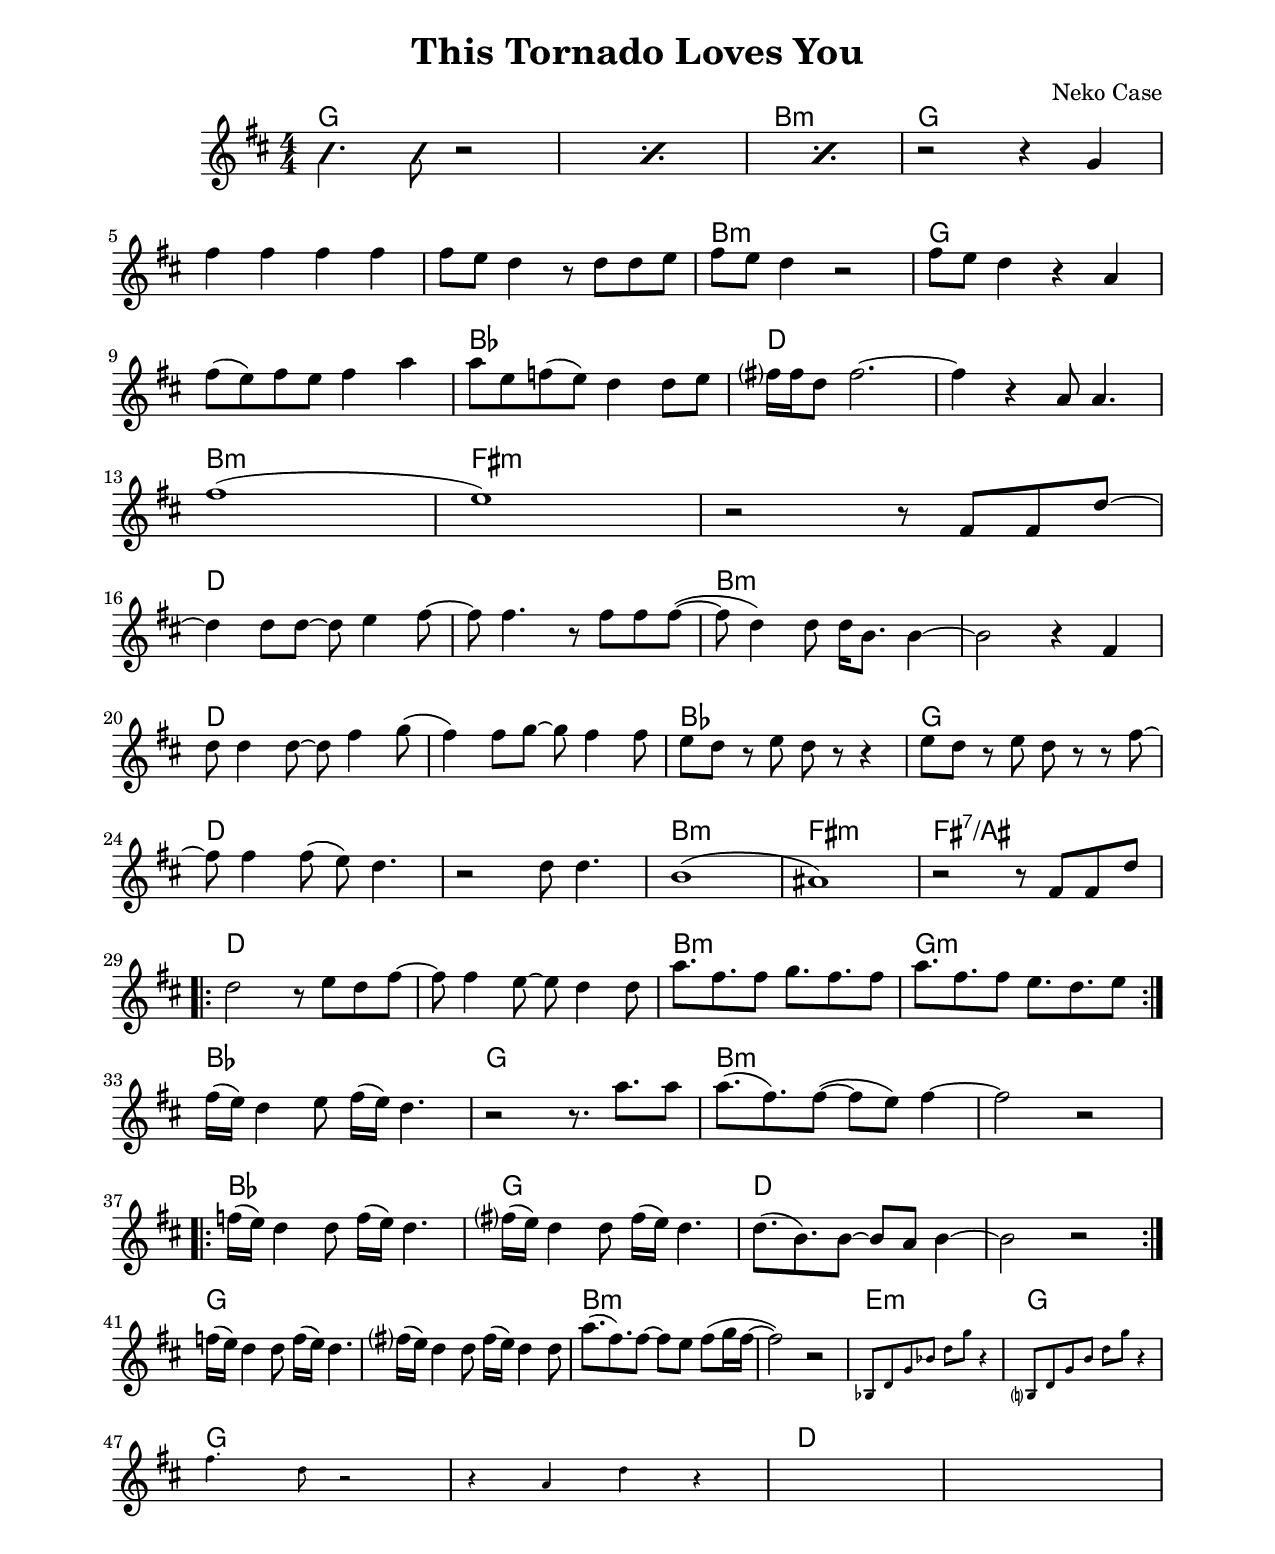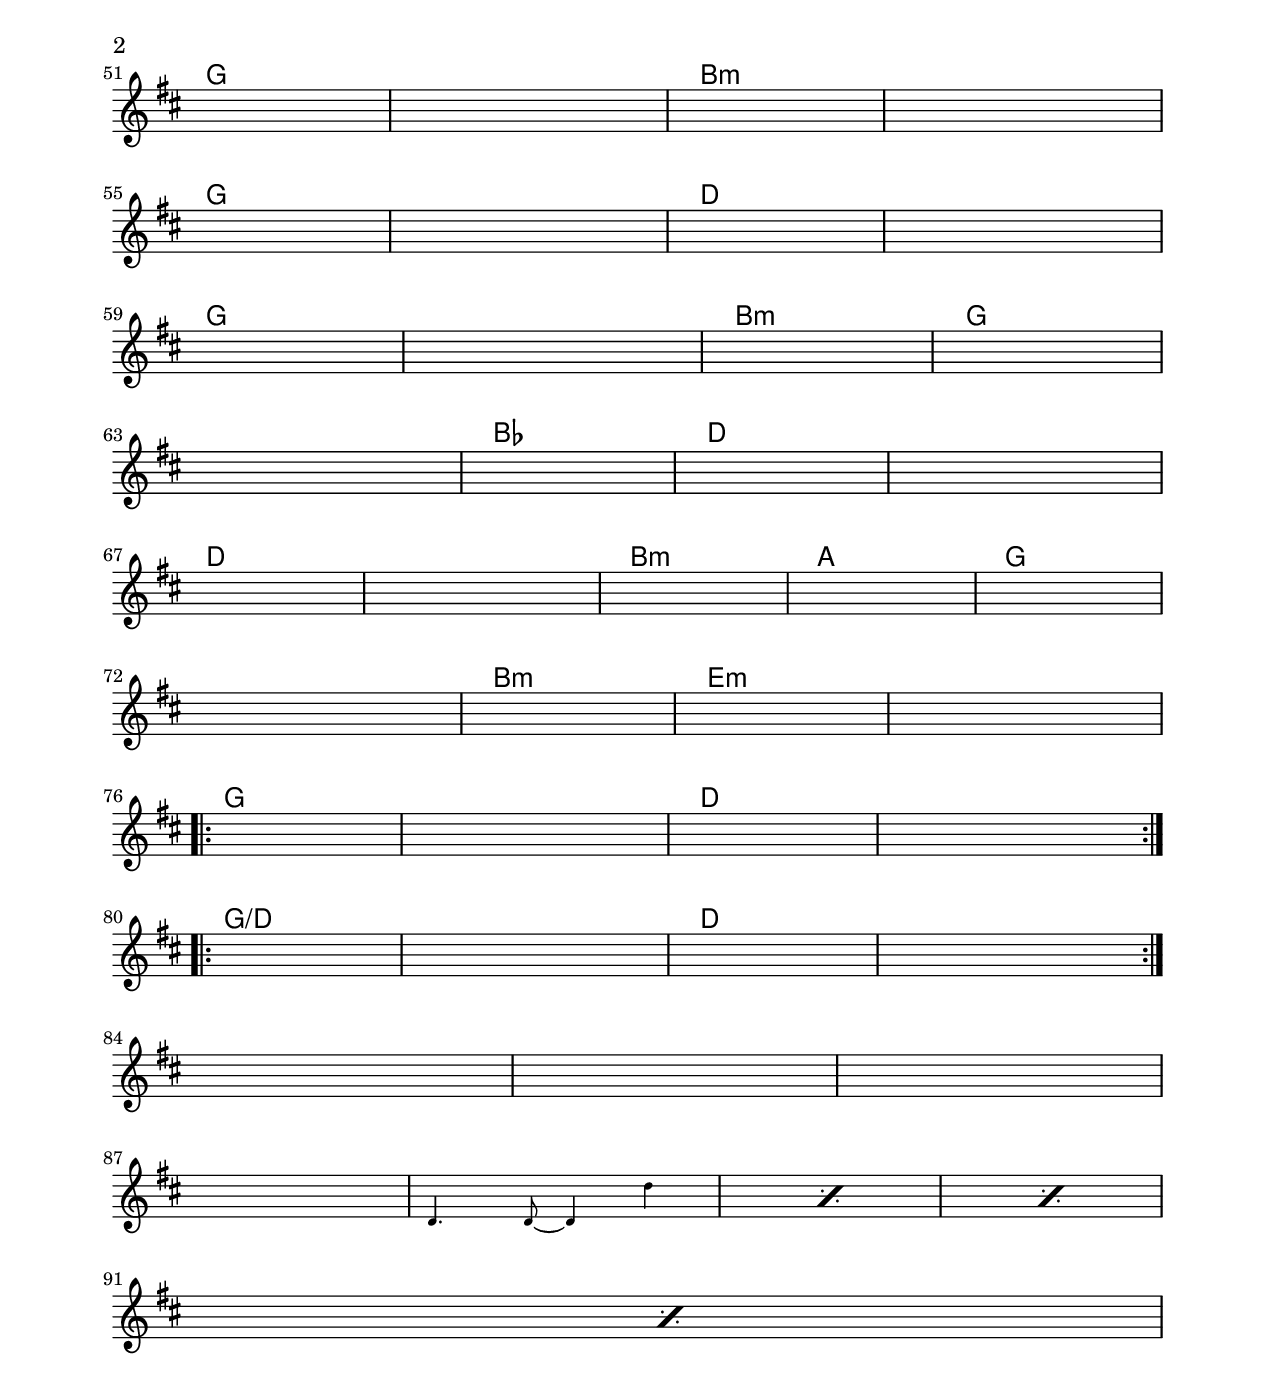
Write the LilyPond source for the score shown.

\version "2.23.11"

\include "settings.ily"
\include "style.ily"
intro = \relative c'' \new Voice \with {
  \consists "Pitch_squash_engraver"
} {

  \improvisationOn
  \repeat percent 3 {
    c4. c8 r2 |
  }
  \improvisationOff r2 r4
}

outro = \new CueVoice \relative c' {
  \repeat percent 4 {
    d4. d8~ d4 d' |
  }
}

melody = \relative c'' {
  \intro g4 |

  fs' fs fs fs |
  fs8 e d4 r8 d d e |
  fs e d4 r2 |
  fs8 e d4 r4 a |

  fs'8( e) fs e fs4 a |
  a8 e f( e) d4 d8 e |
  fs?16 fs d8 fs2.~ |
  fs4 r a,8 a4. |

  fs'1( |
  e) |
  r2 r8 fs, fs d'~ |

  d4 d8 d~ d e4 fs8~ |
  fs fs4. r8 fs fs fs(~ |
  fs8 d4) d8 d16 b8. b4~ |
  b2 r4 fs |

  d'8 d4 d8~ d fs4 g8( |
  fs4) fs8 g~ g fs4 fs8 |
  e d r e d r r4 |
  e8 d r e d r r8 fs~ |

  fs fs4 fs8( e8) d4. |
  r2 d8 d4. |

  b1( |
  as) |
  r2 r8 fs fs d' |

  d2 r8 e d fs~ |
  fs fs4 e8~ e d4 d8 |
  a'8. fs fs8 g8. fs fs8 |
  a8. fs fs8 e8. d e8 |

  fs16( e) d4 e8 fs16( e) d4. |
  r2 r8. a' a8 |
  a8.( fs) fs8~( fs e) fs4~ |
  fs2 r |

  f16( e) d4 d8 f16( e) d4. |
  fs?16( e) d4 d8 fs16( e) d4. |
  d8.( b) b8~ b a b4~ |
  b2 r |

  f'16( e) d4 d8 f16( e) d4. |
  fs?16( e) d4 d8 fs16( e) d4 d8 |
  a'8.( fs) fs8~ fs e fs8( g16 fs~ |
  fs2) r2 |

  \new CueVoice \relative c' {
    bf8 d g bf d g r4 |
    b,,?8 d g b d g r4 |
    fs4. d8 r2 |
    r4 a d r |
  }
  s1 * 39 |
  \outro
}

intro = \chordmode {
  g1  |
  s |
  b:m |
  g |
}

verse = \chordmode {
  s1  |
  s |
  b:m |
  g |

  s1  |
  bf |
  d |
  s |

  b:m |
  fs:m |
  s |

  d |
  s |
  b:m |
  s |

  d |
  s |
  bf |
  g |

  d |
  s |

  b:m |
  fs:m |
  fs:7/as |

  d |
  s |
  b:m |
  g:m |

  bf |
  g |
  b:m |
  s |

  bf |
  g |
  d |
  s |

  g |
  s |
  b:m |
  s |

  e:m |
  g |

  g |
  s |
  d |
  s |

  g |
  s |
  b:m |
  s |

  g |
  s |
  d |
  s |

  g |
  s |
  b:m |
  g |

  s1  |
  bf |
  d |
  s |

  d |
  s |
  b:m |
  a |

  g |
  s |
  b:m |
  e:m |
  s |

  g |
  s |
  d |
  s |

  g:/d |
  s |
  d |
  s |
}

changes = \chords {
  \intro
  \verse
}

base = {
  s1 * 4 |
}

twice_base =  {
  \repeat unfold 2 {
    \base
  }
}

repeat_base =  {
  \repeat volta 2 {
    \base
  }
}

intro = {
  \base
}

part_one = {
  \twice_base
  s1 * 3 |
  \twice_base
  s1 * 5 |
}

part_two = {
  \repeat_base
  \base
  \repeat_base
}

part_three = {
  s1 * 2 |
  \repeat unfold 8 {
    \base
  }
  s1 |
}

outro = {
  \repeat unfold 2 {
    \repeat volta 2 {
      s1 * 4 |
    }
  }
}

structure = {
  \key d \major
  \time 4/4

  \intro
  \part_one
  \part_two
  \part_three
  \outro
}


\header {
  title = "This Tornado Loves You"
  composer = "Neko Case"
}

melody = \new Staff {
  <<
    \melody
    \structure
  >>
}

\layout {
  \context {
    \Score
    \consists #(set-bars-per-line '(4 4 4 3 4 4 5 4 4 4 6 4 4 4 4 4 5))
  }
}

\score {
  <<
    \numericTimeSignature
    \changes
    \melody
  >>
}
